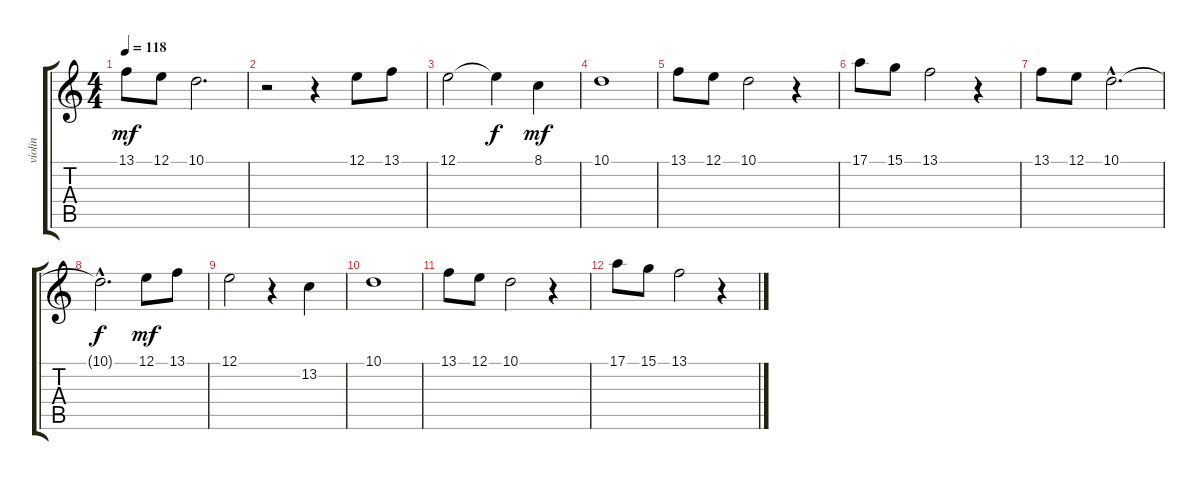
\track ("violin" "violin") {instrument violin}
\staff {score tabs}
\tuning (E4 B3 G3 D3 A2 E2) {hide}
\ts (4 4)
\tempo 118
\clef g2
\ks c
13.1.8{dy mf} 12.1.8 10.1.2{d} |
r.2 r.4 12.1.8 13.1.8 |
12.1.2 12.1{t}.4{dy f} 8.1.4{dy mf} |
10.1.1 |
13.1.8 12.1.8 10.1.2 r.4 |
17.1.8 15.1.8 13.1.2 r.4 |
13.1.8 12.1.8 10.1{hac}.2{d} |
10.1{hac t}.2{d dy f} 12.1.8{dy mf} 13.1.8 |
12.1.2 r.4 13.2.4 |
10.1.1 |
13.1.8 12.1.8 10.1.2 r.4 |
17.1.8 15.1.8 13.1.2 r.4
